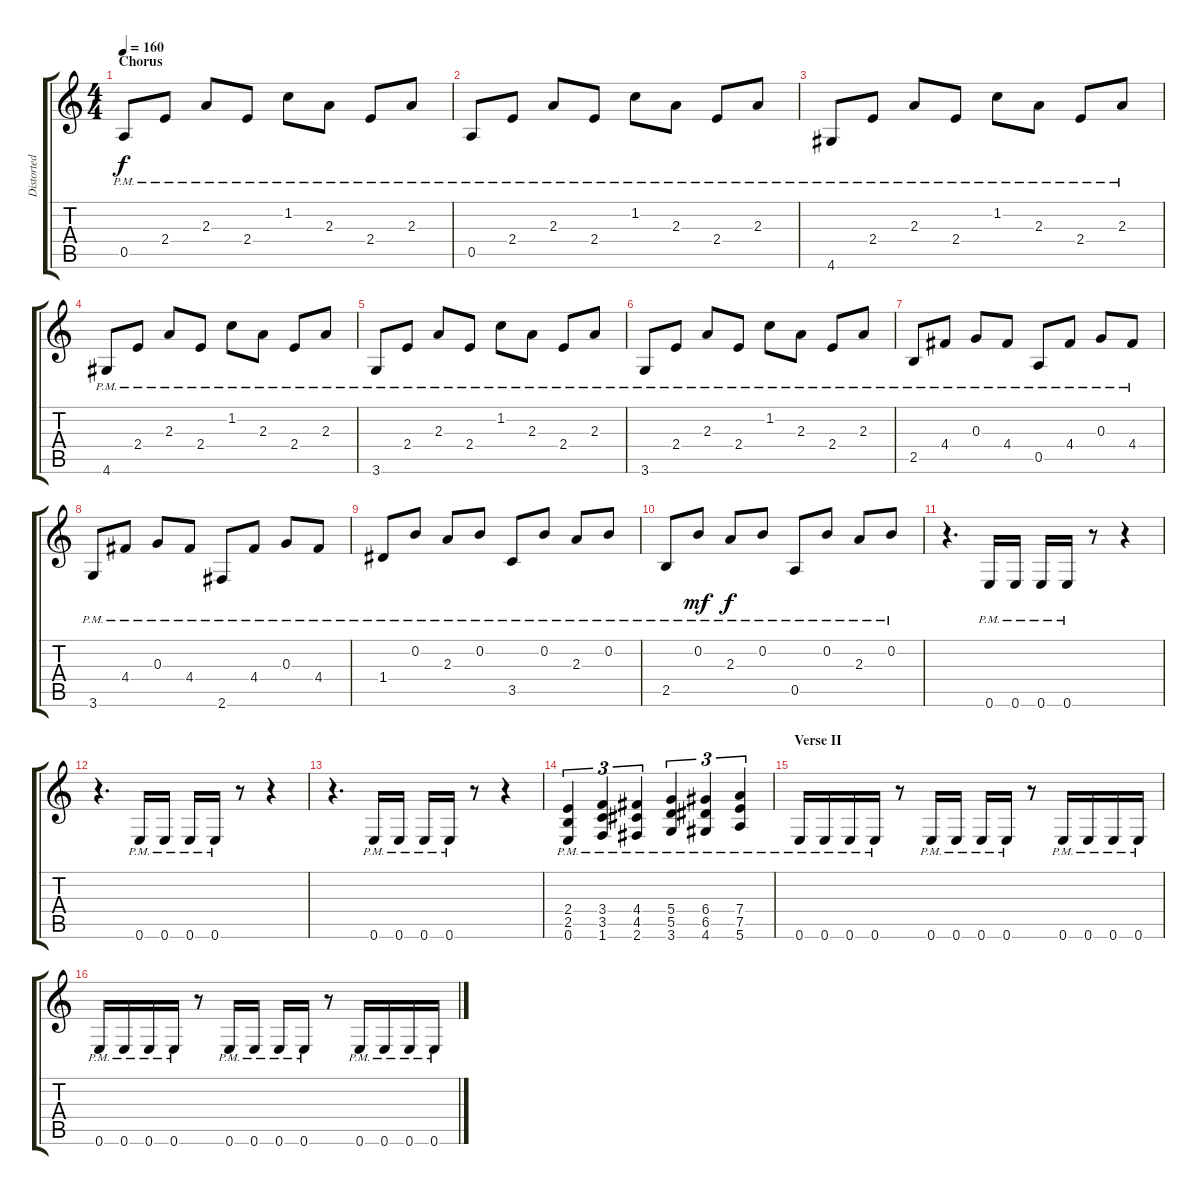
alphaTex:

\track ("Distorted Rhythm Guitar (L)" "Distorted ") {instrument distortionguitar}
\staff {score tabs}
\tuning (E4 B3 G3 D3 A2 E2) {hide}
\ts (4 4)
\section ("" "Chorus")
\tempo 160
\clef g2
\ks c
0.5{pm}.8{dy f} 2.4{pm}.8 2.3{pm}.8 2.4{pm}.8 1.2{pm}.8 2.3{pm}.8 2.4{pm}.8 2.3{pm}.8 |
0.5{pm}.8 2.4{pm}.8 2.3{pm}.8 2.4{pm}.8 1.2{pm}.8 2.3{pm}.8 2.4{pm}.8 2.3{pm}.8 |
4.6{pm}.8 2.4{pm}.8 2.3{pm}.8 2.4{pm}.8 1.2{pm}.8 2.3{pm}.8 2.4{pm}.8 2.3{pm}.8 |
4.6{pm}.8 2.4{pm}.8 2.3{pm}.8 2.4{pm}.8 1.2{pm}.8 2.3{pm}.8 2.4{pm}.8 2.3{pm}.8 |
3.6{pm}.8 2.4{pm}.8 2.3{pm}.8 2.4{pm}.8 1.2{pm}.8 2.3{pm}.8 2.4{pm}.8 2.3{pm}.8 |
3.6{pm}.8 2.4{pm}.8 2.3{pm}.8 2.4{pm}.8 1.2{pm}.8 2.3{pm}.8 2.4{pm}.8 2.3{pm}.8 |
2.5{pm}.8 4.4{pm}.8 0.3{pm}.8 4.4{pm}.8 0.5{pm}.8 4.4{pm}.8 0.3{pm}.8 4.4{pm}.8 |
3.6{pm}.8 4.4{pm}.8 0.3{pm}.8 4.4{pm}.8 2.6{pm}.8 4.4{pm}.8 0.3{pm}.8 4.4{pm}.8 |
1.4{pm}.8 0.2{pm}.8 2.3{pm}.8 0.2{pm}.8 3.5{pm}.8 0.2{pm}.8 2.3{pm}.8 0.2{pm}.8 |
2.5{pm}.8 0.2{pm}.8{dy mf} 2.3{pm}.8{dy f} 0.2{pm}.8 0.5{pm}.8 0.2{pm}.8 2.3{pm}.8 0.2{pm}.8 |
r.4{d} 0.6{pm}.16 0.6{pm}.16 0.6{pm}.16 0.6{pm}.16 r.8 r.4 |
r.4{d} 0.6{pm}.16 0.6{pm}.16 0.6{pm}.16 0.6{pm}.16 r.8 r.4 |
r.4{d} 0.6{pm}.16 0.6{pm}.16 0.6{pm}.16 0.6{pm}.16 r.8 r.4 |
(2.4{pm} 2.5{pm} 0.6{pm}).4{tu (3 2)} (3.4{pm} 3.5{pm} 1.6{pm}).4{tu (3 2)} (4.4{pm} 4.5{pm} 2.6{pm}).4{tu (3 2)} (5.4{pm} 5.5{pm} 3.6{pm}).4{tu (3 2)} (6.4{pm} 6.5{pm} 4.6{pm}).4{tu (3 2)} (7.4{pm} 7.5{pm} 5.6{pm}).4{tu (3 2)} |
\section ("" "Verse II")
0.6{pm}.16 0.6{pm}.16 0.6{pm}.16 0.6{pm}.16 r.8 0.6{pm}.16 0.6{pm}.16 0.6{pm}.16 0.6{pm}.16 r.8 0.6{pm}.16 0.6{pm}.16 0.6{pm}.16 0.6{pm}.16 |
0.6{pm}.16 0.6{pm}.16 0.6{pm}.16 0.6{pm}.16 r.8 0.6{pm}.16 0.6{pm}.16 0.6{pm}.16 0.6{pm}.16 r.8 0.6{pm}.16 0.6{pm}.16 0.6{pm}.16 0.6{pm}.16
